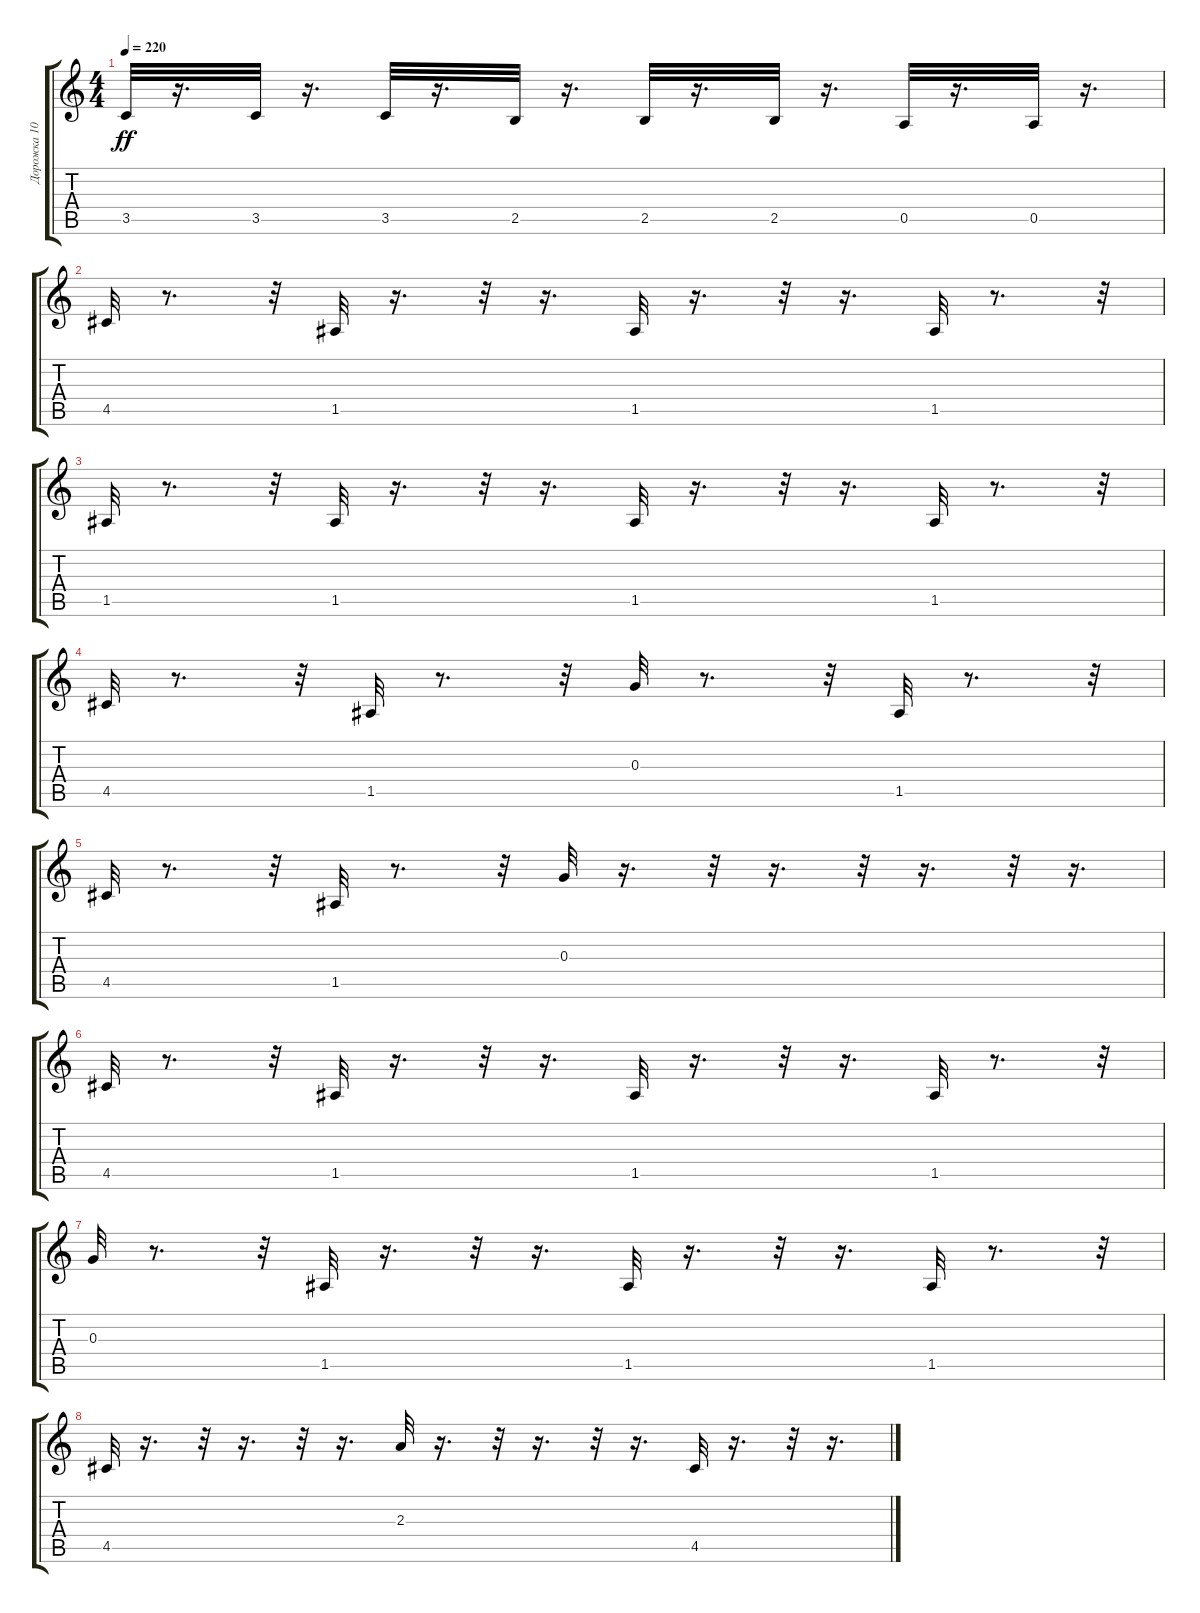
\track ("Дорожка 10" "Дорожка 10") {instrument acousticguitarnylon}
\staff {score tabs}
\tuning (E4 B3 G3 D3 A2 E2) {hide}
\ts (4 4)
\tempo 220
\clef g2
\ks c
3.5.32{dy ff} r.16{d} 3.5.32 r.16{d} 3.5.32 r.16{d} 2.5.32 r.16{d} 2.5.32 r.16{d} 2.5.32 r.16{d} 0.5.32 r.16{d} 0.5.32 r.16{d} |
4.5.32 r.8{d} r.32 1.5.32 r.16{d} r.32 r.16{d} 1.5.32 r.16{d} r.32 r.16{d} 1.5.32 r.8{d} r.32 |
1.5.32 r.8{d} r.32 1.5.32 r.16{d} r.32 r.16{d} 1.5.32 r.16{d} r.32 r.16{d} 1.5.32 r.8{d} r.32 |
4.5.32 r.8{d} r.32 1.5.32 r.8{d} r.32 0.3.32 r.8{d} r.32 1.5.32 r.8{d} r.32 |
4.5.32 r.8{d} r.32 1.5.32 r.8{d} r.32 0.3.32 r.16{d} r.32 r.16{d} r.32 r.16{d} r.32 r.16{d} |
4.5.32 r.8{d} r.32 1.5.32 r.16{d} r.32 r.16{d} 1.5.32 r.16{d} r.32 r.16{d} 1.5.32 r.8{d} r.32 |
0.3.32 r.8{d} r.32 1.5.32 r.16{d} r.32 r.16{d} 1.5.32 r.16{d} r.32 r.16{d} 1.5.32 r.8{d} r.32 |
4.5.32 r.16{d} r.32 r.16{d} r.32 r.16{d} 2.3.32 r.16{d} r.32 r.16{d} r.32 r.16{d} 4.5.32 r.16{d} r.32 r.16{d}
